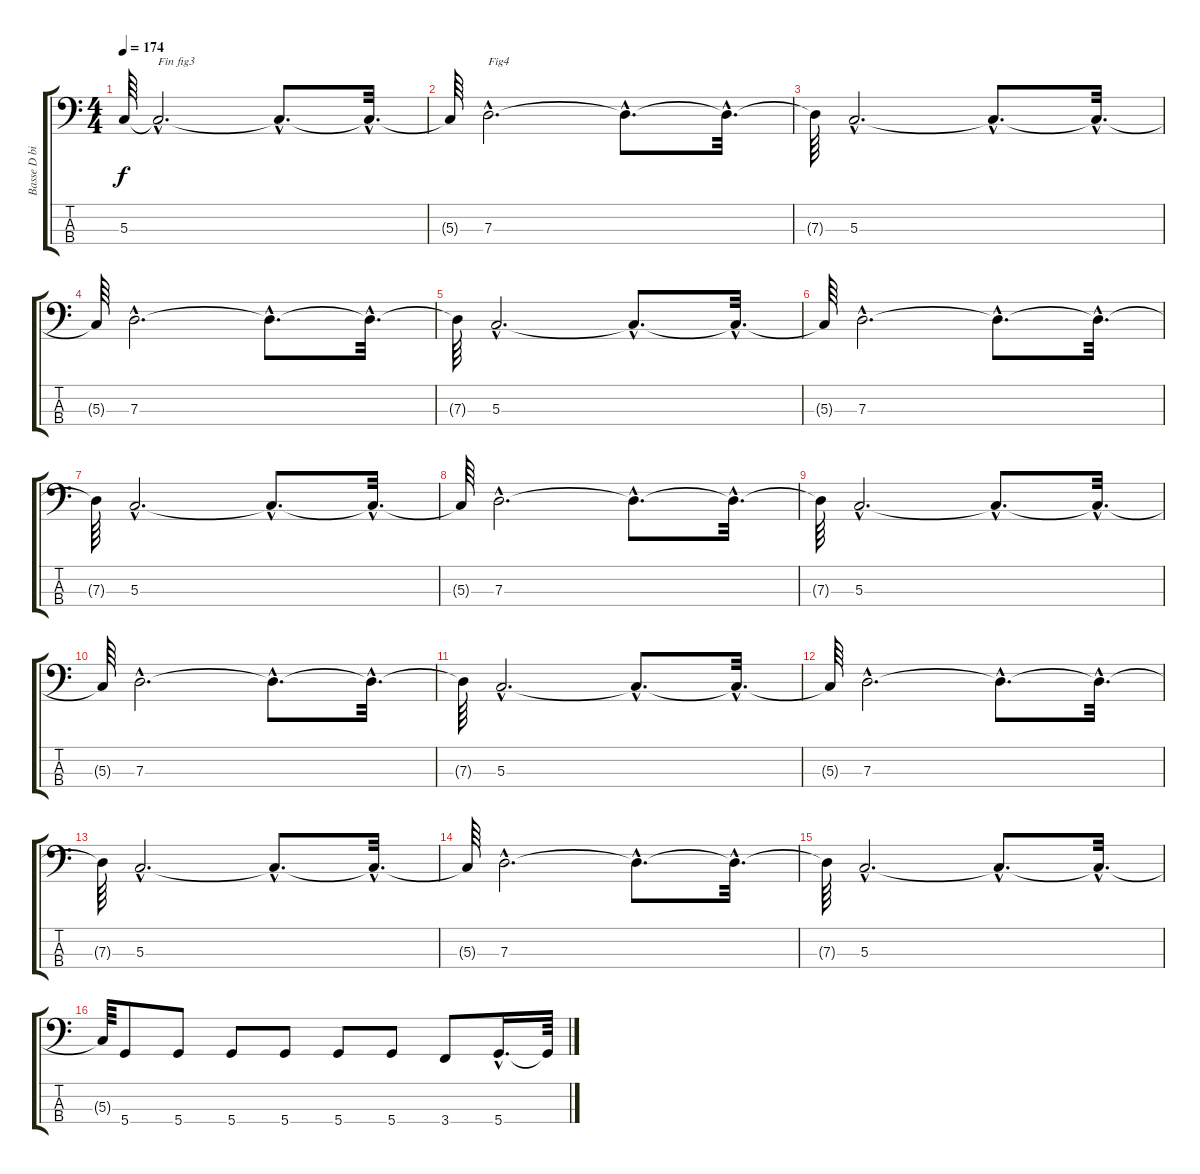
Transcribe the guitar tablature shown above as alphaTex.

\track ("Basse D bis" "Basse D bi") {instrument synthbass2}
\staff {score tabs}
\tuning (F2 C2 G1 D1) {hide}
\ts (4 4)
\tempo 174
\clef f4
\ks c
5.3{t}.64{dy f} 5.3{hac t}.2{d txt "Fin fig3"} 5.3{hac t}.8{d} 5.3{hac t}.32{d} |
5.3{t}.64 7.3{hac}.2{d txt "Fig4"} 7.3{hac t}.8{d} 7.3{hac t}.32{d} |
7.3{t}.64 5.3{hac}.2{d} 5.3{hac t}.8{d} 5.3{hac t}.32{d} |
5.3{t}.64 7.3{hac}.2{d} 7.3{hac t}.8{d} 7.3{hac t}.32{d} |
7.3{t}.64 5.3{hac}.2{d} 5.3{hac t}.8{d} 5.3{hac t}.32{d} |
5.3{t}.64 7.3{hac}.2{d} 7.3{hac t}.8{d} 7.3{hac t}.32{d} |
7.3{t}.64 5.3{hac}.2{d} 5.3{hac t}.8{d} 5.3{hac t}.32{d} |
5.3{t}.64 7.3{hac}.2{d} 7.3{hac t}.8{d} 7.3{hac t}.32{d} |
7.3{t}.64 5.3{hac}.2{d} 5.3{hac t}.8{d} 5.3{hac t}.32{d} |
5.3{t}.64 7.3{hac}.2{d} 7.3{hac t}.8{d} 7.3{hac t}.32{d} |
7.3{t}.64 5.3{hac}.2{d} 5.3{hac t}.8{d} 5.3{hac t}.32{d} |
5.3{t}.64 7.3{hac}.2{d} 7.3{hac t}.8{d} 7.3{hac t}.32{d} |
7.3{t}.64 5.3{hac}.2{d} 5.3{hac t}.8{d} 5.3{hac t}.32{d} |
5.3{t}.64 7.3{hac}.2{d} 7.3{hac t}.8{d} 7.3{hac t}.32{d} |
7.3{t}.64 5.3{hac}.2{d} 5.3{hac t}.8{d} 5.3{hac t}.32{d} |
5.3{t}.64 5.4.8 5.4.8 5.4.8 5.4.8 5.4.8 5.4.8 3.4.8 5.4{hac}.16{d} 5.4{t}.64
